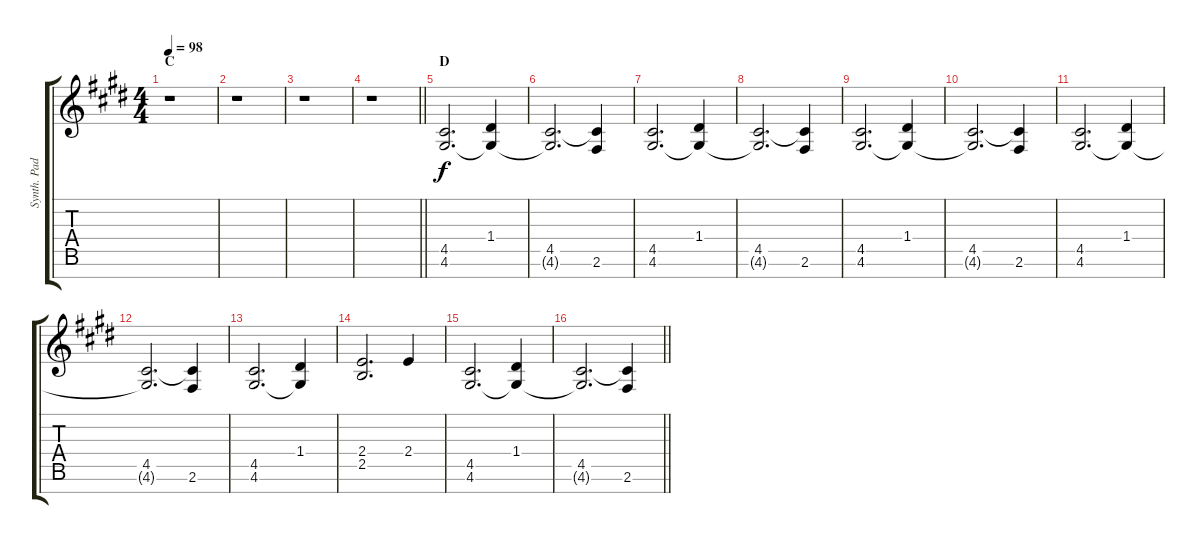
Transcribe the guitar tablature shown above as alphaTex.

\track ("Synth. Pad" "Synth. Pad") {instrument pad2warm}
\staff {score tabs}
\tuning (E5 B4 G4 D4 A3 E3 B2) {hide}
\ts (4 4)
\section ("" "C")
\tempo 98
\clef g2
\ks e
r.1{dy f} |
r.1 |
r.1 |
\barLineRight lightlight
r.1 |
\section ("" "D")
(4.5 4.6).2{d} (1.4 4.6{t}).4 |
(4.5 4.6{t}).2{d} (4.5{t} 2.6).4 |
(4.5 4.6).2{d} (1.4 4.6{t}).4 |
(4.5 4.6{t}).2{d} (4.5{t} 2.6).4 |
(4.5 4.6).2{d} (1.4 4.6{t}).4 |
(4.5 4.6{t}).2{d} (4.5{t} 2.6).4 |
(4.5 4.6).2{d} (1.4 4.6{t}).4 |
(4.5 4.6{t}).2{d} (4.5{t} 2.6).4 |
(4.5 4.6).2{d} (1.4 4.6{t}).4 |
(2.4 2.5).2{d} 2.4.4 |
(4.5 4.6).2{d} (1.4 4.6{t}).4 |
\barLineRight lightlight
(4.5 4.6{t}).2{d} (4.5{t} 2.6).4
